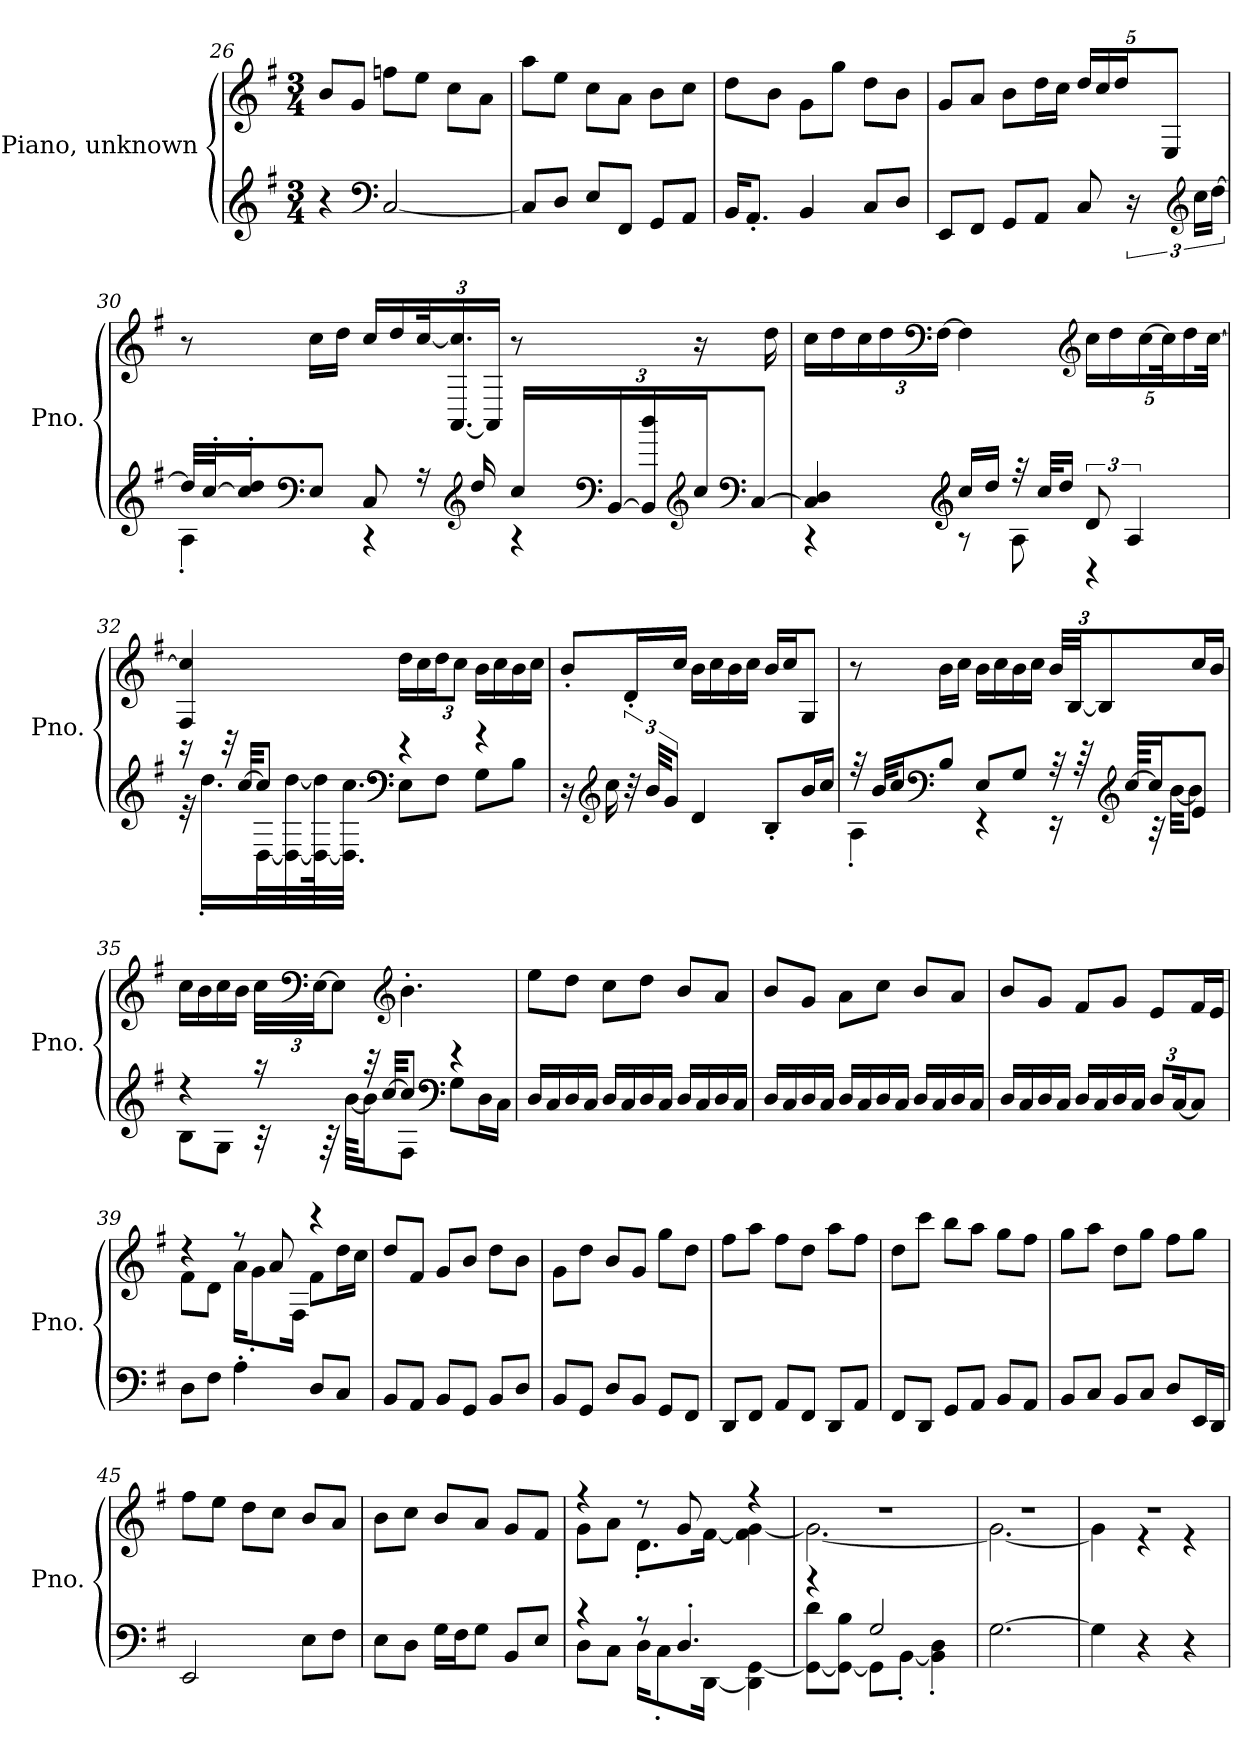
**kern	**kern
*part1	*part1
*staff2	*staff1
*I"Piano, unknown	*
*I'Pno.	*
*clefG2	*clefG2
*k[f#]	*k[f#]
*M3/4	*M3/4
=26	=26
4r	8b/L
.	8g/J
*clefF4	*
[2C/	8ffn\L
.	8ee\J
.	8cc\L
.	8a\J
=27	=27
8C/L]	8aa\L
8D/J	8ee\J
8E/L	8cc\L
8FF#/J	8a\J
8GG/L	8b\L
8AA/J	8cc\J
=28	=28
16BB/KL	8dd\L
8.AA'/J	.
.	8b\J
4BB/	8g\L
.	8gg\J
8C/L	8dd\L
8D/J	8b\J
!!LO:PB:g=z
=29	=29
8EE/L	8g/L
8FF#/J	8a/J
8GG/L	8b\L
8AA/J	16dd\L
.	16cc\JJ
*	*Xbrackettup
8C/	20dd/LL
.	20cc/
.	20dd/J
24r	.
.	10E/J
*clefG2	*
24cc\LL	.
[24dd\JJ	.
=30	=30
*^	*
32dd/LLL]	4A'\	8r
[32cc'/J	.	.
16cc/]' 16dd/'J	.	.
*clefF4	*	*
8E/J	.	16cc\LL
.	.	16dd\JJ
8C/	4r	16cc/LL
.	.	16dd/
16r	.	[48cc/K
.	.	[24.AA/ 24.cc/]
*clefG2	*	*
16dd/	.	.
.	.	24AA/JJ]
*Xbrackettup	*	*
24cc/LL	4r	8r
*clefF4	*	*
[24BB/	.	.
24BB/] 24dd/	.	.
*clefG2	*	*
24cc/J	.	16r
*clefF4	*	*
[12C/J	.	.
.	.	16dd\
!!LO:LB:g=z
=31	=31	=31
4C/] 4D/	4r	16cc\LL
.	.	16dd\
.	.	24cc\
.	.	24dd\
*	*	*clefF4
.	.	[24F#\JJ
*clefG2	*	*
16cc/LL	8r	4F#\]
16dd/JJ	.	.
32r	8A\	.
32cc/KLL	.	.
16dd/JJ	.	.
*	*	*clefG2
*brackettup	*	*
12d/	4r	20cc\LL
.	.	20dd\
6A/	.	.
.	.	[20cc\
.	.	40cc\K]
.	.	20dd\
.	.	[40cc\JJk
=32	=32	=32
16r	32r	4F#/ 4cc/]
.	16.dd'\LL	.
32r	.	.
[32cc/KKL	.	.
8cc/J]	[32D\L	.
.	32D\_ [32dd\	.
.	64D\_ 64dd\]K	.
.	32.D\] 32.cc\JJJ	.
*clefF4	*	*
4r	8E\L	16dd\LL
.	.	16cc\
.	8F#\J	24dd\J
.	.	12cc\J
4r	8G\L	16b\LL
.	.	16cc\
.	8B\J	16b\
.	.	16cc\JJ
*v	*v	*
!!LO:LB:g=z
=33	=33
16r	8b'/L
*clefG2	*
16cc\	.
48r	16d'/L
48b/KKL	.
12g/J	.
.	16cc/JJ
4d/	16b\LL
.	16cc\
.	16b\
.	16cc\JJ
8B'/L	16b/LL
.	16cc/J
16b/L	8G/J
16cc/JJ	.
=34	=34
*^	*
32r	4A'\	8r
32b/KLL	.	.
16cc/J	.	.
*clefF4	*	*
8B/J	.	16b\LL
.	.	16cc\JJ
8E/L	4r	16b\LL
.	.	16cc\
8G/J	.	16b\
.	.	16cc\JJ
32r	16r	48b/LLL
.	.	[48B/JJ
64r	.	.
.	.	12B/]
*clefG2	*	*
[64cc/KKLL	.	.
16cc/J]	32r	.
.	[32b\KKL	.
8e/J	8b\J]	16cc/L
.	.	16b/JJ
!!LO:LB:g=z
=35	=35	=35
4r	8B\L	16cc\LL
.	.	16b\
.	8G\J	16cc\
.	.	16b\JJ
16r	32r	48cc\LLL
*	*	*clefF4
.	.	[48E\JJ
.	64r	.
.	.	12E\J]
.	[64b\KKLL	.
32r	16b\J]	.
[32cc/KKL	.	.
*	*	*clefG2
8cc/J]	8F#\J	4.b'\
*clefF4	*	*
4r	8G\L	.
.	16D\L	.
.	16C\JJ	.
*v	*v	*
=36	=36
16D/LL	8ee\L
16C/	.
16D/	8dd\J
16C/JJ	.
16D/LL	8cc\L
16C/	.
16D/	8dd\J
16C/JJ	.
16D/LL	8b/L
16C/	.
16D/	8a/J
16C/JJ	.
=37	=37
16D/LL	8b/L
16C/	.
16D/	8g/J
16C/JJ	.
16D/LL	8a\L
16C/	.
16D/	8cc\J
16C/JJ	.
16D/LL	8b/L
16C/	.
16D/	8a/J
16C/JJ	.
!!LO:LB:g=z
=38	=38
16D/LL	8b/L
16C/	.
16D/	8g/J
16C/JJ	.
16D/LL	8f#/L
16C/	.
16D/	8g/J
16C/JJ	.
*Xbrackettup	*
12D/L	8e/L
[24C/K	.
8C/J]	16f#/L
.	16e/JJ
=39	=39
*	*^
8D\L	4r	8f#\L
8F#\J	.	8d\J
4A'\	8r	16a\KL
.	.	8g'\
.	8a/	.
.	.	16F#\Jk
8D/L	4r	8f#\L
8C/J	.	16dd\L
.	.	16cc\JJ
*	*v	*v
=40	=40
8BB/L	8dd/L
8AA/J	8f#/J
8BB/L	8g/L
8GG/J	8b/J
8BB/L	8dd\L
8D/J	8b\J
=41	=41
8BB/L	8g\L
8GG/J	8dd\J
8D/L	8b/L
8BB/J	8g/J
8GG/L	8gg\L
8FF#/J	8dd\J
=42	=42
8DD/L	8ff#\L
8FF#/J	8aa\J
8AA/L	8ff#\L
8FF#/J	8dd\J
8DD/L	8aa\L
8AA/J	8ff#\J
!!LO:LB:g=z
=43	=43
8FF#/L	8dd\L
8DD/J	8ccc\J
8GG/L	8bb\L
8AA/J	8aa\J
8BB/L	8gg\L
8AA/J	8ff#\J
=44	=44
8BB/L	8gg\L
8C/J	8aa\J
8BB/L	8dd\L
8C/J	8gg\J
8D/L	8ff#\L
16EE/L	8gg\J
16DD/JJ	.
=45	=45
2EE/	8ff#\L
.	8ee\J
.	8dd\L
.	8cc\J
8E\L	8b/L
8F#\J	8a/J
=46	=46
8E\L	8b\L
8D\J	8cc\J
16G\LL	8b/L
16F#\J	.
8G\J	8a/J
8BB/L	8g/L
8E/J	8f#/J
=47	=47
*^	*^
4r	8D\L	4r	8g\L
.	8C\J	.	8a\J
8r	16D\KL	8r	8.d'\L
.	8C'\	.	.
4.D'/	.	8g/	.
.	[16DD\Jk	.	[16f#\Jk
.	4DD\] [4GG\	4r	4f#\] [4g\
!!LO:PB:g=z	!!
=48	=48	=48	=48
4r	8GG\_ 8d\L	2.r	2.g\_
.	8GG\_ 8B\J	.	.
2G/	8GG\L]	.	.
.	[8BB'\J	.	.
.	4BB\]' 4D\'	.	.
*v	*v	*	*
=49	=49	=49
[2.G\	2.r	2.g\_
=50	=50	=50
4G\]	2.r	4g\]
4r	.	4r
4r	.	4r
*	*v	*v
=	=
*-	*-
